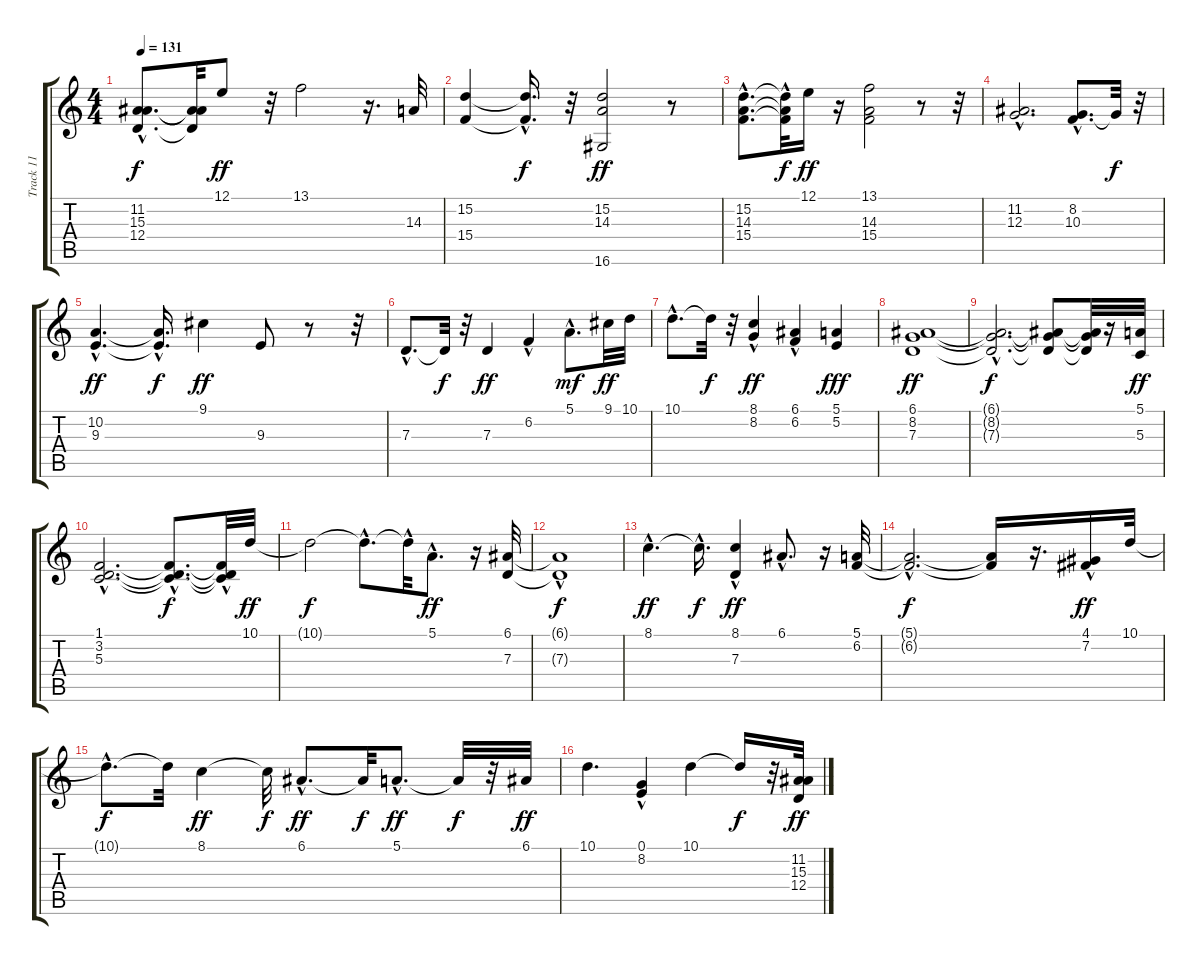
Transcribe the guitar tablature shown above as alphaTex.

\track ("Track 11" "Track 11") {instrument stringensemble1}
\staff {score tabs}
\tuning (E4 B3 G3 D3 A2 E2) {hide}
\ts (4 4)
\tempo 131
\clef g2
\ks c
(11.2{hac t} 15.3{hac t} 12.4{hac t}).8{d dy f} (11.2{t} 15.3{t} 12.4{t}).32 12.1.8{dy ff} r.32 13.1.2 r.16{d} 14.3.32 |
(15.2 15.4).4 (15.2{hac t} 15.4{hac t}).16{d dy f} r.32 (15.2 14.3 16.6).2{dy ff} r.8 |
(15.2{hac} 14.3{hac} 15.4{hac}).8{d} (15.2{t} 14.3{hac t} 15.4{hac t}).32{dy f} 12.1.16{dy ff} r.16 (13.1 14.3 15.4).2 r.8 r.32 |
(11.2 12.3{hac}).2{d} (8.2{hac} 10.3{hac}).8{d} 8.2{t}.32{dy f} r.32 |
(10.2{hac} 9.3{hac}).4{d dy ff} (10.2{hac t} 9.3{t}).16{d dy f} 9.1.4{dy ff} 9.3.8 r.8 r.32 |
7.3{hac}.8{d} 7.3{t}.32{dy f} r.32 7.3.4{dy ff} 6.2{hac}.4 5.1{hac}.8{d dy mf} 9.1.32{dy ff} 10.1.32 |
10.1{hac}.8{d} 10.1{t}.32{dy f} r.32 (8.1 8.2{hac}).4{dy ff} (6.1 6.2{hac}).4 (5.1 5.2).4{dy fff} |
(6.1 8.2 7.3).1{dy ff} |
(6.1{hac t} 8.2{hac t} 7.3{hac t}).2{d dy f} (6.1{t} 8.2{t} 7.3{t}).8 (6.1{t} 8.2{t} 7.3{t}).32 r.16 (5.1 5.3).32{dy ff} |
(1.1{hac} 3.2{hac} 5.3{hac}).2{d} (1.1{hac t} 3.2{hac t} 5.3{hac t}).8{d dy f} (1.1{hac t} 3.2{hac t} 5.3{t}).32 10.1.32{dy ff} |
10.1{t}.2{dy f} 10.1{hac t}.8{d} 10.1{hac t}.32 5.1{hac}.8{d dy ff} r.16 (6.1 7.3).32 |
(6.1{hac t} 7.3{t}).1{dy f} |
8.1{hac}.4{d dy ff} 8.1{hac t}.16{d dy f} (8.1 7.3{hac}).4{dy ff} 6.1{hac}.8{d} r.16 (5.1 6.2).32 |
(5.1{hac t} 6.2{hac t}).2{d dy f} (5.1{t} 6.2{t}).16 r.16{d} (4.1 7.2{hac}).16{dy ff} 10.1.32 |
10.1{hac t}.8{d dy f} 10.1{t}.32 8.1.4{dy ff} 8.1{t}.32{dy f} 6.1{hac}.8{d dy ff} 6.1{t}.32{dy f} 5.1{hac}.8{d dy ff} 5.1{t}.32{dy f} r.32 6.1.32{dy ff} |
10.1.4{d} (0.1{hac} 8.2{hac}).4 10.1.4 10.1{t}.16{dy f} r.32 (11.2 15.3 12.4).32{dy ff}
